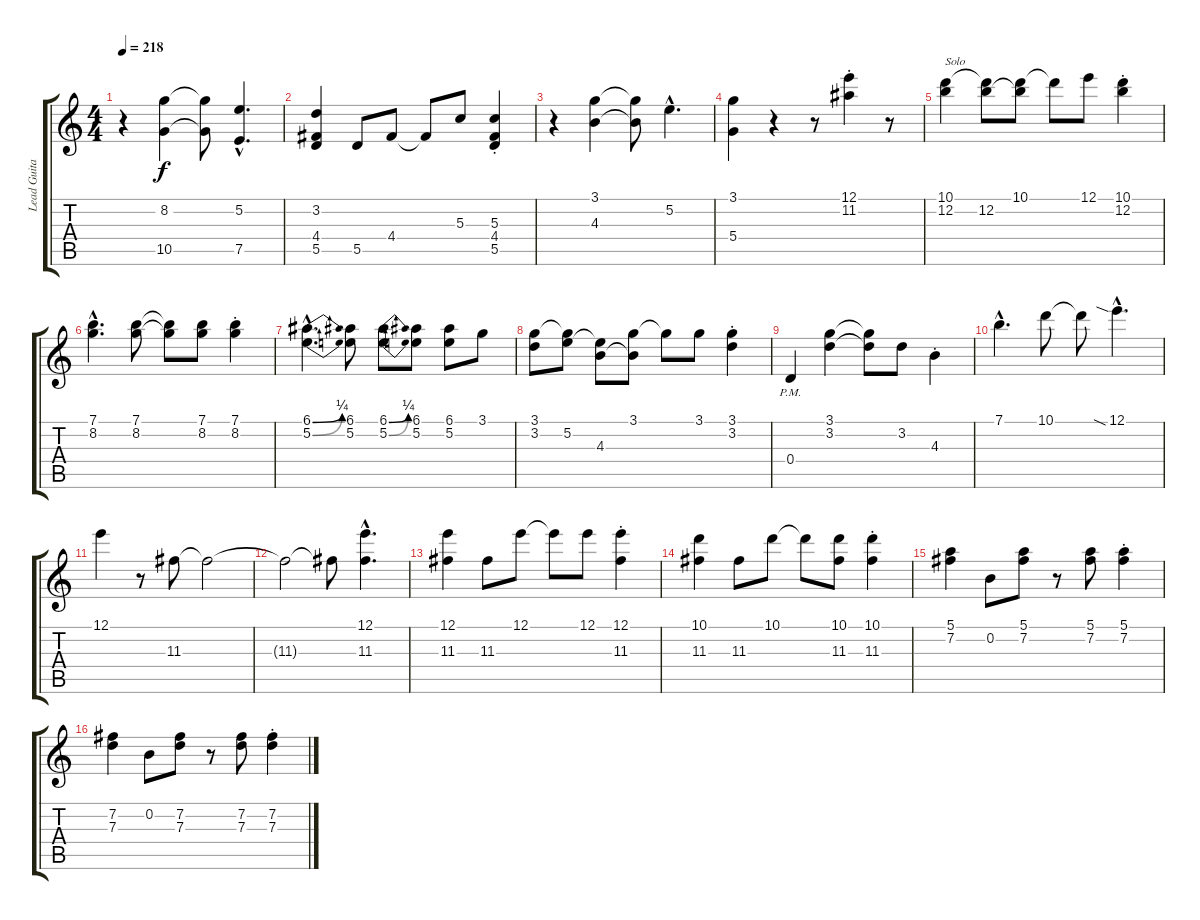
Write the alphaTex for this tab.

\track ("Lead Guitar" "Lead Guita") {instrument electricguitarjazz}
\staff {score tabs}
\tuning (E4 B3 G3 D3 A2 E2) {hide}
\ts (4 4)
\tempo 218
\clef g2
\ks c
r.4{dy f} (8.2 10.5).4 (8.2{t} 10.5{t}).8 (5.2{hac} 7.5{hac}).4{d} |
(3.2 4.4 5.5).4 5.5.8 4.4.8 4.4{t}.8 5.3.8 (5.3{st} 4.4{st} 5.5{st}).4 |
r.4 (3.1 4.3).4 (3.1{t} 4.3{t}).8 5.2{hac}.4{d} |
(3.1 5.4).4 r.4 r.8 (12.1{st} 11.2{st}).4 r.8 |
(10.1 12.2).4{txt "Solo"} (10.1{t} 12.2).8 (10.1 12.2{t}).8 10.1{t}.8 12.1.8 (10.1{st} 12.2{st}).4 |
(7.1{hac} 8.2{hac}).4{d} (7.1 8.2).8 (7.1{t} 8.2{t}).8 (7.1 8.2).8 (7.1{st} 8.2{st}).4 |
(6.1{be (bend 0 0 60 1) hac} 5.2{be (bend 0 0 60 1) hac}).4{d} (6.1 5.2).8 (6.1{be (bend 0 0 60 1)} 5.2{be (bend 0 0 60 1)}).8 (6.1 5.2).8 (6.1 5.2).8 3.1.8 |
(3.1 3.2).8 (3.1{t} 5.2).8 (5.2{t} 4.3).8 (3.1 4.3{t}).8 3.1{t}.8 3.1.8 (3.1{st} 3.2{st}).4 |
0.4{pm}.4 (3.1 3.2).4 (3.1{t} 3.2{t}).8 3.2.8 4.3{st}.4 |
7.1{hac}.4{d} 10.1.8 10.1{t}.8 12.1{sia hac}.4{d} |
12.1.4 r.8 11.3.8 11.3{t}.2 |
11.3{t}.2 11.3{t}.8 (12.1{hac} 11.3{hac}).4{d} |
(12.1 11.3).4 11.3.8 12.1.8 12.1{t}.8 12.1.8 (12.1{st} 11.3{st}).4 |
(10.1 11.3).4 11.3.8 10.1.8 10.1{t}.8 (10.1 11.3).8 (10.1{st} 11.3{st}).4 |
(5.1 7.2).4 0.2.8 (5.1 7.2).8 r.8 (5.1 7.2).8 (5.1{st} 7.2{st}).4 |
(7.2 7.3).4 0.2.8 (7.2 7.3).8 r.8 (7.2 7.3).8 (7.2{st} 7.3{st}).4
